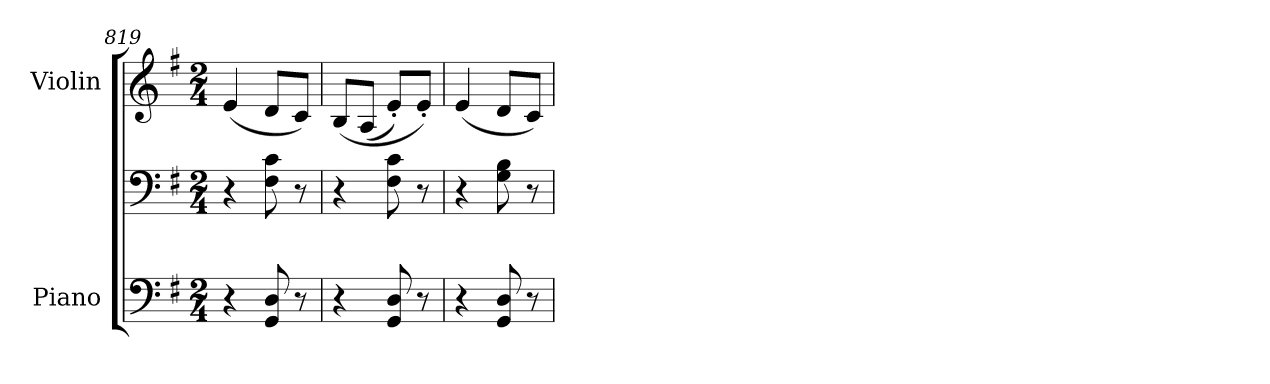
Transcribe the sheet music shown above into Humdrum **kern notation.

**kern	**kern	**kern
*part2	*part2	*part1
*staff3	*staff2	*staff1
*I"Piano	*	*I"Violin
*I'Pno.	*	*I'Vln.
*clefF4	*clefF4	*clefG2
*k[f#]	*k[f#]	*k[f#]
*M2/4	*M2/4	*M2/4
=819	=819	=819
4r	4r	(4e/
8GG/ 8D/	8F#\ 8c\	8d/L
8r	8r	8c/J)
=820	=820	=820
4r	4r	(8B/L
.	.	(8A/J
8GG/ 8D/	8F#\ 8c\	8e'/L)
8r	8r	8e'/J)
!!LO:PB:g=z
=821	=821	=821
4r	4r	(4e/
8GG/ 8D/	8G\ 8B\	8d/L
8r	8r	8c/J)
=	=	=
*-	*-	*-
